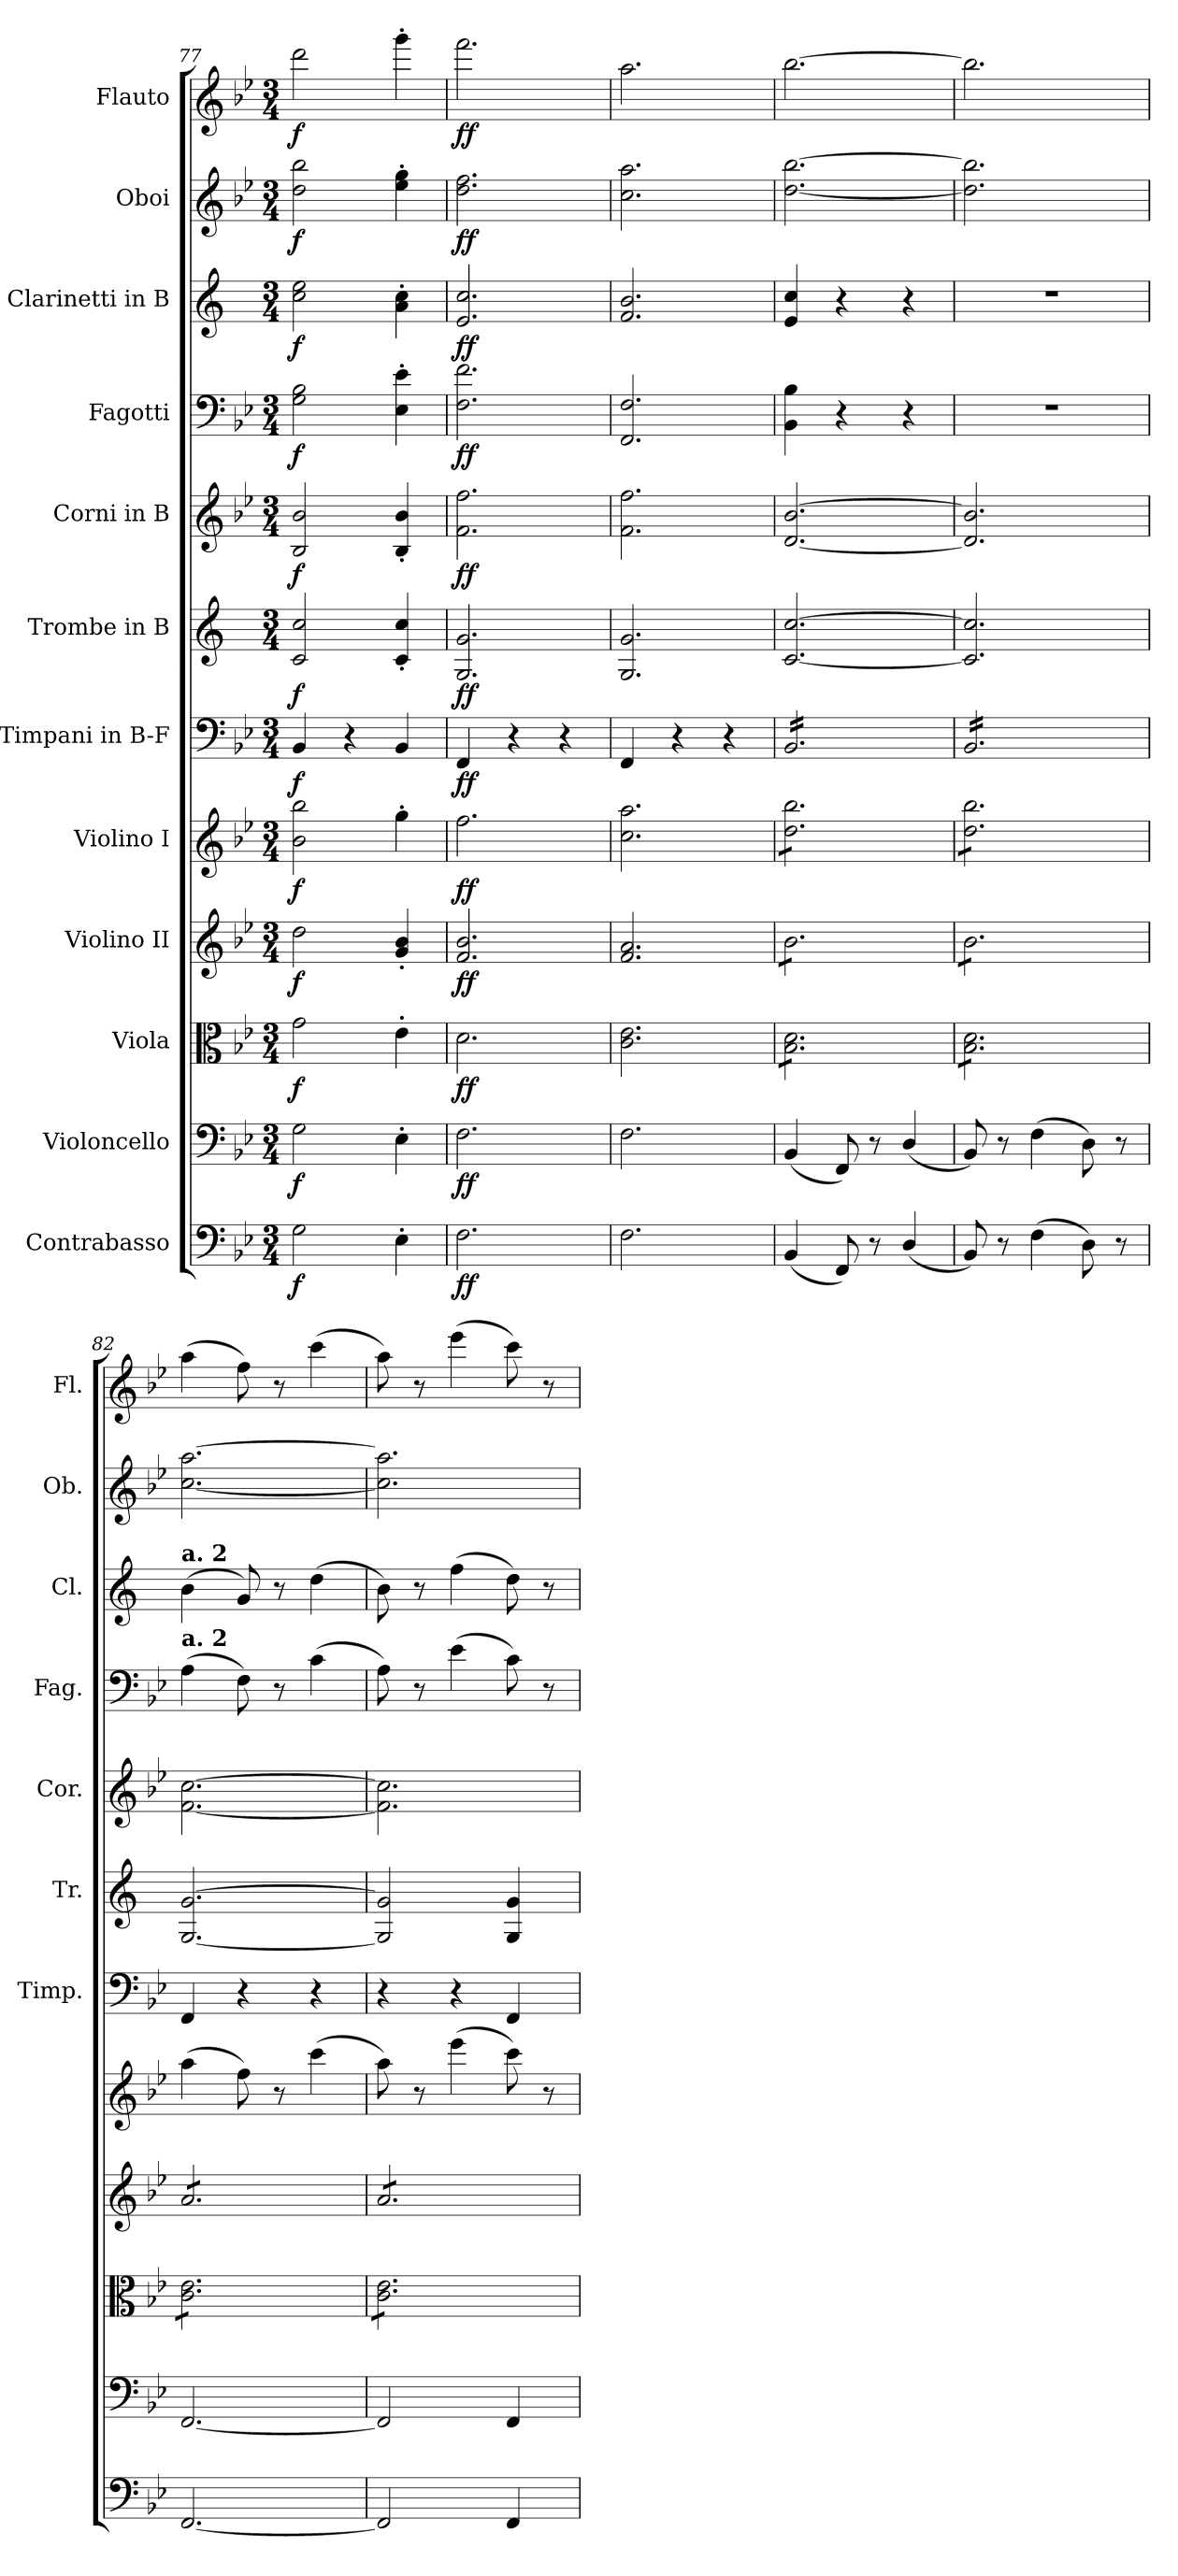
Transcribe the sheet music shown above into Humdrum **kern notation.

**kern	**dynam	**kern	**dynam	**kern	**dynam	**kern	**dynam	**kern	**dynam	**kern	**dynam	**kern	**dynam	**kern	**dynam	**kern	**dynam	**kern	**dynam	**kern	**dynam	**kern	**dynam
*part12	*part12	*part11	*part11	*part10	*part10	*part9	*part9	*part8	*part8	*part7	*part7	*part6	*part6	*part5	*part5	*part4	*part4	*part3	*part3	*part2	*part2	*part1	*part1
*staff12	*staff12	*staff11	*staff11	*staff10	*staff10	*staff9	*staff9	*staff8	*staff8	*staff7	*staff7	*staff6	*staff6	*staff5	*staff5	*staff4	*staff4	*staff3	*staff3	*staff2	*staff2	*staff1	*staff1
*I"Contrabasso	*	*I"Violoncello	*	*I"Viola	*	*I"Violino II	*	*I"Violino I	*	*I"Timpani in B-F	*	*I"Trombe in B	*	*I"Corni in B	*	*I"Fagotti	*	*I"Clarinetti in B	*	*I"Oboi	*	*I"Flauto	*
*	*	*	*	*	*	*	*	*	*	*I'Timp.	*	*I'Tr.	*	*I'Cor.	*	*I'Fag.	*	*I'Cl.	*	*I'Ob.	*	*I'Fl.	*
*clefF4	*	*clefF4	*	*clefC3	*	*clefG2	*	*clefG2	*	*clefF4	*	*clefG2	*	*clefG2	*	*clefF4	*	*clefG2	*	*clefG2	*	*clefG2	*
*ITrd7c12	*	*	*	*	*	*	*	*	*	*	*	*ITrd1c2	*	*ITrd8c14	*	*	*	*ITrd1c2	*	*	*	*	*
*k[b-e-]	*	*k[b-e-]	*	*k[b-e-]	*	*k[b-e-]	*	*k[b-e-]	*	*k[b-e-]	*	*k[b-e-]	*	*k[b-e-]	*	*k[b-e-]	*	*k[b-e-]	*	*k[b-e-]	*	*k[b-e-]	*
*M3/4	*	*M3/4	*	*M3/4	*	*M3/4	*	*M3/4	*	*M3/4	*	*M3/4	*	*M3/4	*	*M3/4	*	*M3/4	*	*M3/4	*	*M3/4	*
=77	=77	=77	=77	=77	=77	=77	=77	=77	=77	=77	=77	=77	=77	=77	=77	=77	=77	=77	=77	=77	=77	=77	=77
!	!LO:DY:b	!	!LO:DY:b	!	!LO:DY:b	!	!LO:DY:b	!	!LO:DY:b	!	!LO:DY:b	!	!LO:DY:b	!	!LO:DY:b	!	!LO:DY:b	!	!LO:DY:b	!	!LO:DY:b	!	!LO:DY:b
2GG\	f	2G\	f	2g\	f	2dd\	f	2b-\ 2bb-\	f	4BB-/	f	2B-/ 2b-/	f	2BB-/ 2B-/	f	2G\ 2B-\	f	2b-\ 2dd\	f	2dd\ 2bb-\	f	2ddd\	f
.	.	.	.	.	.	.	.	.	.	4r	.	.	.	.	.	.	.	.	.	.	.	.	.
4EE-'\	.	4E-'\	.	4e-'\	.	4g/' 4b-/'	.	4gg'\	.	4BB-/	.	4B-/' 4b-/'	.	4BB-/' 4B-/'	.	4E-\' 4e-\'	.	4g\' 4b-\'	.	4ee-\' 4gg\'	.	4ggg'\	.
=78	=78	=78	=78	=78	=78	=78	=78	=78	=78	=78	=78	=78	=78	=78	=78	=78	=78	=78	=78	=78	=78	=78	=78
!	!LO:DY:b	!	!LO:DY:b	!	!LO:DY:b	!	!LO:DY:b	!	!LO:DY:b	!	!LO:DY:b	!	!LO:DY:b	!	!LO:DY:b	!	!LO:DY:b	!	!LO:DY:b	!	!LO:DY:b	!	!LO:DY:b
2.FF\	ff	2.F\	ff	2.d\	ff	2.f/ 2.b-/	ff	2.ff\	ff	4FF/	ff	2.F/ 2.f/	ff	2.F\ 2.f\	ff	2.F\ 2.f\	ff	2.d/ 2.b-/	ff	2.dd\ 2.ff\	ff	2.fff\	ff
.	.	.	.	.	.	.	.	.	.	4r	.	.	.	.	.	.	.	.	.	.	.	.	.
.	.	.	.	.	.	.	.	.	.	4r	.	.	.	.	.	.	.	.	.	.	.	.	.
=79	=79	=79	=79	=79	=79	=79	=79	=79	=79	=79	=79	=79	=79	=79	=79	=79	=79	=79	=79	=79	=79	=79	=79
2.FF\	.	2.F\	.	2.c\ 2.e-\	.	2.f/ 2.a/	.	2.cc\ 2.aa\	.	4FF/	.	2.F/ 2.f/	.	2.F\ 2.f\	.	2.FF/ 2.F/	.	2.e-/ 2.a/	.	2.cc\ 2.aa\	.	2.aa\	.
.	.	.	.	.	.	.	.	.	.	4r	.	.	.	.	.	.	.	.	.	.	.	.	.
.	.	.	.	.	.	.	.	.	.	4r	.	.	.	.	.	.	.	.	.	.	.	.	.
=80	=80	=80	=80	=80	=80	=80	=80	=80	=80	=80	=80	=80	=80	=80	=80	=80	=80	=80	=80	=80	=80	=80	=80
*	*	*	*	*tremolo	*	*	*	*	*	*	*	*	*	*	*	*	*	*	*	*	*	*	*
*	*	*	*	*	*	*tremolo	*	*	*	*	*	*	*	*	*	*	*	*	*	*	*	*	*
*	*	*	*	*	*	*	*	*tremolo	*	*	*	*	*	*	*	*	*	*	*	*	*	*	*
*	*	*	*	*	*	*	*	*	*	*tremolo	*	*	*	*	*	*	*	*	*	*	*	*	*
(4BBB-/	.	(4BB-/	.	8B-\ 8d\L	.	8b-\L	.	8dd\ 8bb-\L	.	16BB-/LL	.	[2.B-/ [2.b-/	.	[2.D/ [2.B-/	.	4BB-\ 4B-\	.	4d/ 4b-/	.	[2.dd\ [2.bb-\	.	[2.bb-\	.
.	.	.	.	.	.	.	.	.	.	16BB-/	.	.	.	.	.	.	.	.	.	.	.	.	.
.	.	.	.	8B-\ 8d\	.	8b-\	.	8dd\ 8bb-\	.	16BB-/	.	.	.	.	.	.	.	.	.	.	.	.	.
.	.	.	.	.	.	.	.	.	.	16BB-/	.	.	.	.	.	.	.	.	.	.	.	.	.
8FFF/)	.	8FF/)	.	8B-\ 8d\	.	8b-\	.	8dd\ 8bb-\	.	16BB-/	.	.	.	.	.	4r	.	4r	.	.	.	.	.
.	.	.	.	.	.	.	.	.	.	16BB-/	.	.	.	.	.	.	.	.	.	.	.	.	.
8r	.	8r	.	8B-\ 8d\	.	8b-\	.	8dd\ 8bb-\	.	16BB-/	.	.	.	.	.	.	.	.	.	.	.	.	.
.	.	.	.	.	.	.	.	.	.	16BB-/	.	.	.	.	.	.	.	.	.	.	.	.	.
(4DD/	.	(4D/	.	8B-\ 8d\	.	8b-\	.	8dd\ 8bb-\	.	16BB-/	.	.	.	.	.	4r	.	4r	.	.	.	.	.
.	.	.	.	.	.	.	.	.	.	16BB-/	.	.	.	.	.	.	.	.	.	.	.	.	.
.	.	.	.	8B-\ 8d\J	.	8b-\J	.	8dd\ 8bb-\J	.	16BB-/	.	.	.	.	.	.	.	.	.	.	.	.	.
.	.	.	.	.	.	.	.	.	.	16BB-/JJ	.	.	.	.	.	.	.	.	.	.	.	.	.
=81	=81	=81	=81	=81	=81	=81	=81	=81	=81	=81	=81	=81	=81	=81	=81	=81	=81	=81	=81	=81	=81	=81	=81
8BBB-/)	.	8BB-/)	.	8B-\ 8d\L	.	8b-\L	.	8dd\ 8bb-\L	.	16BB-/LL	.	2.B-/] 2.b-/]	.	2.D/] 2.B-/]	.	2.r	.	2.r	.	2.dd\] 2.bb-\]	.	2.bb-\]	.
.	.	.	.	.	.	.	.	.	.	16BB-/	.	.	.	.	.	.	.	.	.	.	.	.	.
8r	.	8r	.	8B-\ 8d\	.	8b-\	.	8dd\ 8bb-\	.	16BB-/	.	.	.	.	.	.	.	.	.	.	.	.	.
.	.	.	.	.	.	.	.	.	.	16BB-/	.	.	.	.	.	.	.	.	.	.	.	.	.
(4FF\	.	(4F\	.	8B-\ 8d\	.	8b-\	.	8dd\ 8bb-\	.	16BB-/	.	.	.	.	.	.	.	.	.	.	.	.	.
.	.	.	.	.	.	.	.	.	.	16BB-/	.	.	.	.	.	.	.	.	.	.	.	.	.
.	.	.	.	8B-\ 8d\	.	8b-\	.	8dd\ 8bb-\	.	16BB-/	.	.	.	.	.	.	.	.	.	.	.	.	.
.	.	.	.	.	.	.	.	.	.	16BB-/	.	.	.	.	.	.	.	.	.	.	.	.	.
8DD\)	.	8D\)	.	8B-\ 8d\	.	8b-\	.	8dd\ 8bb-\	.	16BB-/	.	.	.	.	.	.	.	.	.	.	.	.	.
.	.	.	.	.	.	.	.	.	.	16BB-/	.	.	.	.	.	.	.	.	.	.	.	.	.
8r	.	8r	.	8B-\ 8d\J	.	8b-\J	.	8dd\ 8bb-\J	.	16BB-/	.	.	.	.	.	.	.	.	.	.	.	.	.
*	*	*	*	*	*	*	*	*Xtremolo	*	*	*	*	*	*	*	*	*	*	*	*	*	*	*
.	.	.	.	.	.	.	.	.	.	16BB-/JJ	.	.	.	.	.	.	.	.	.	.	.	.	.
*	*	*	*	*	*	*	*	*	*	*Xtremolo	*	*	*	*	*	*	*	*	*	*	*	*	*
=82	=82	=82	=82	=82	=82	=82	=82	=82	=82	=82	=82	=82	=82	=82	=82	=82	=82	=82	=82	=82	=82	=82	=82
!	!	!	!	!	!	!	!	!	!	!	!	!	!	!	!	!	!	!LO:TX:a:B:t=a. 2	!	!	!	!	!
!	!	!	!	!	!	!	!	!	!	!	!	!	!	!	!	!LO:TX:a:B:t=a. 2	!	!	!	!	!	!	!
[2.FFF/	.	[2.FF/	.	8c\ 8e-\L	.	8a/L	.	(4aa\	.	4FF/	.	[2.F/ [2.f/	.	[2.F\ [2.c\	.	(4A\	.	(4a\	.	[2.cc\ [2.aa\	.	(4aa\	.
.	.	.	.	8c\ 8e-\	.	8a/	.	.	.	.	.	.	.	.	.	.	.	.	.	.	.	.	.
.	.	.	.	8c\ 8e-\	.	8a/	.	8ff\)	.	4r	.	.	.	.	.	8F\)	.	8f/)	.	.	.	8ff\)	.
.	.	.	.	8c\ 8e-\	.	8a/	.	8r	.	.	.	.	.	.	.	8r	.	8r	.	.	.	8r	.
.	.	.	.	8c\ 8e-\	.	8a/	.	(4ccc\	.	4r	.	.	.	.	.	(4c\	.	(4cc\	.	.	.	(4ccc\	.
.	.	.	.	8c\ 8e-\J	.	8a/J	.	.	.	.	.	.	.	.	.	.	.	.	.	.	.	.	.
=83	=83	=83	=83	=83	=83	=83	=83	=83	=83	=83	=83	=83	=83	=83	=83	=83	=83	=83	=83	=83	=83	=83	=83
2FFF/]	.	2FF/]	.	8c\ 8e-\L	.	8a/L	.	8aa\)	.	4r	.	2F/] 2f/]	.	2.F\] 2.c\]	.	8A\)	.	8a\)	.	2.cc\] 2.aa\]	.	8aa\)	.
.	.	.	.	8c\ 8e-\	.	8a/	.	8r	.	.	.	.	.	.	.	8r	.	8r	.	.	.	8r	.
.	.	.	.	8c\ 8e-\	.	8a/	.	(4eee-\	.	4r	.	.	.	.	.	(4e-\	.	(4ee-\	.	.	.	(4eee-\	.
.	.	.	.	8c\ 8e-\	.	8a/	.	.	.	.	.	.	.	.	.	.	.	.	.	.	.	.	.
4FFF/	.	4FF/	.	8c\ 8e-\	.	8a/	.	8ccc\)	.	4FF/	.	4F/ 4f/	.	.	.	8c\)	.	8cc\)	.	.	.	8ccc\)	.
.	.	.	.	8c\ 8e-\J	.	8a/J	.	8r	.	.	.	.	.	.	.	8r	.	8r	.	.	.	8r	.
*	*	*	*	*	*	*Xtremolo	*	*	*	*	*	*	*	*	*	*	*	*	*	*	*	*	*
*	*	*	*	*Xtremolo	*	*	*	*	*	*	*	*	*	*	*	*	*	*	*	*	*	*	*
=	=	=	=	=	=	=	=	=	=	=	=	=	=	=	=	=	=	=	=	=	=	=	=
*-	*-	*-	*-	*-	*-	*-	*-	*-	*-	*-	*-	*-	*-	*-	*-	*-	*-	*-	*-	*-	*-	*-	*-
